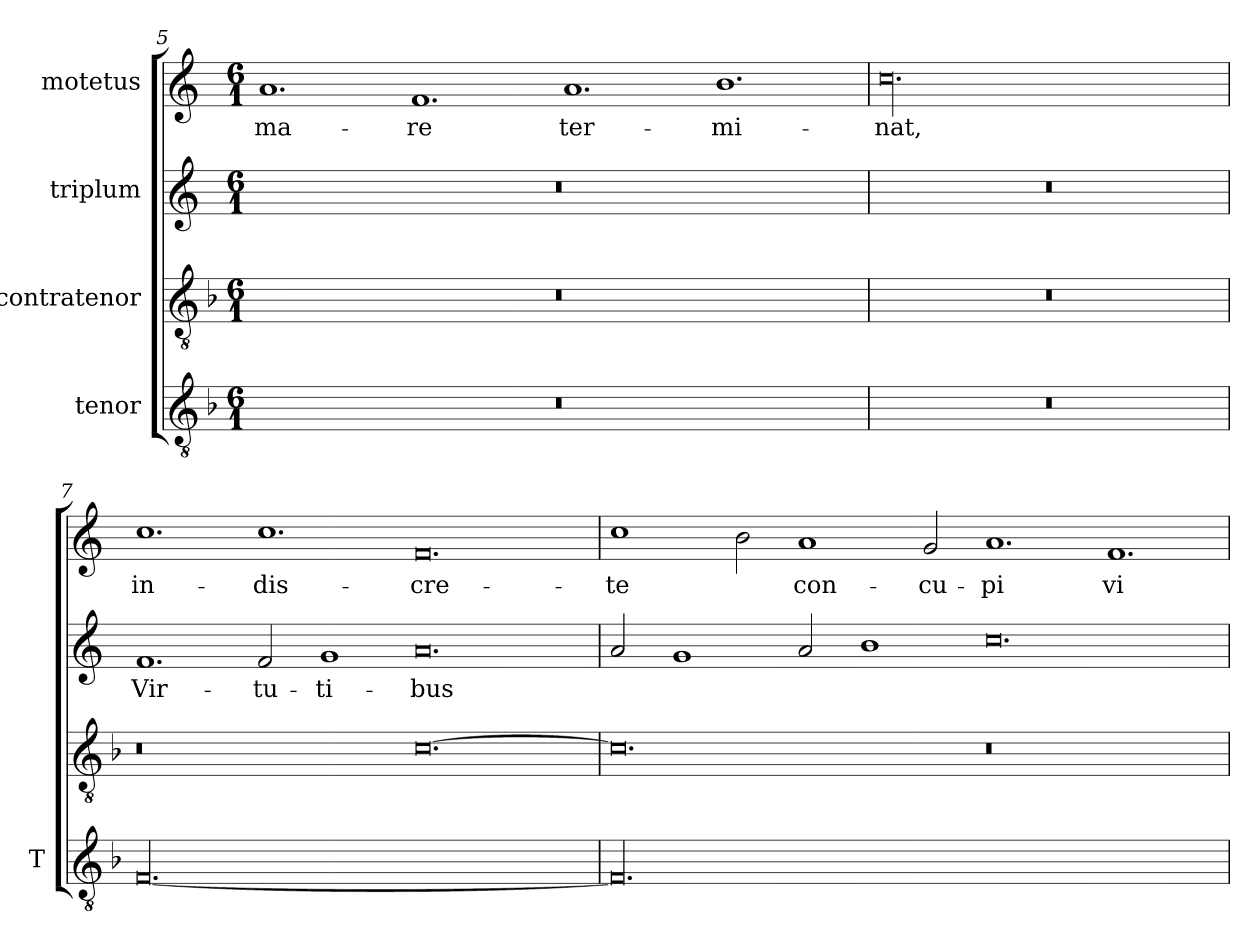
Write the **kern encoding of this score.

**kern	**kern	**kern	**text	**kern	**text
*part4	*part3	*part2	*part2	*part1	*part1
*staff4	*staff3	*staff2	*staff2	*staff1	*staff1
*I"tenor	*I"contratenor	*I"triplum	*	*I"motetus	*
*I'T	*	*	*	*	*
*clefGv2	*clefGv2	*clefG2	*	*clefG2	*
*k[b-]	*k[b-]	*k[]	*	*k[]	*
*F:	*F:	*C:	*	*C:	*
*M6/1	*M6/1	*M6/1	*	*M6/1	*
=5	=5	=5	=5	=5	=5
00.r	00.r	00.r	.	1.a/	ma-
.	.	.	.	1.f/	-re
.	.	.	.	1.a/	ter-
.	.	.	.	1.b\	-mi-
=6	=6	=6	=6	=6	=6
00.r	00.r	00.r	.	00.cc\	-nat,
=7	=7	=7	=7	=7	=7
[00.F/	0.r	1.f/	Vir-	1.cc\	in-
.	.	2f/	-tu-	1.cc\	-dis-
.	.	1g/	-ti-	.	.
.	[0.c\	0.a/	-bus	0.f/	-cre-
=8	=8	=8	=8	=8	=8
00.F/]	0.c\]	2a/	.	1cc\	-te
.	.	1g/	.	.	.
.	.	.	.	2b\	.
.	.	2a/	.	1a/	con-
.	.	1b\	.	.	.
.	.	.	.	2g/	-cu-
.	0.r	0.cc\	.	1.a/	-pi
.	.	.	.	1.f/	vi-
=	=	=	=	=	=
*-	*-	*-	*-	*-	*-
